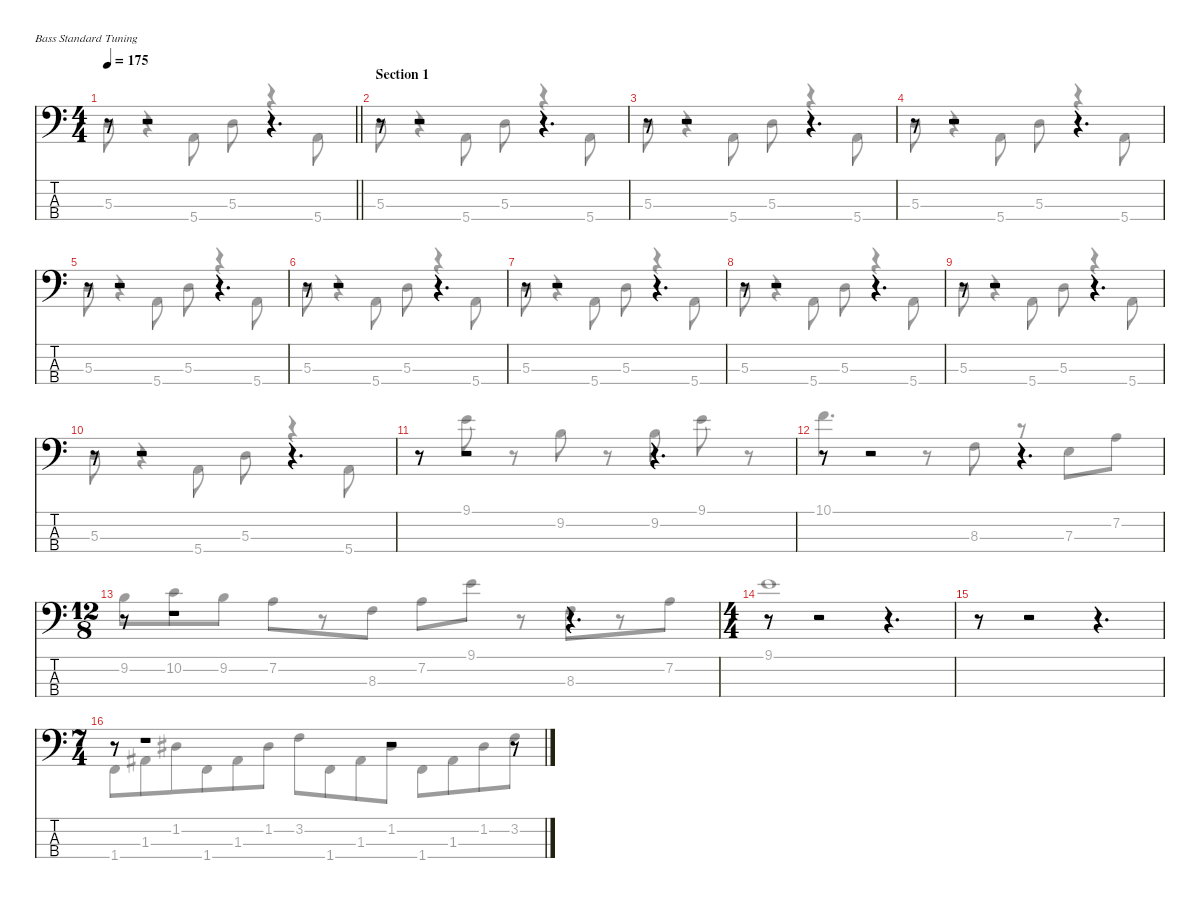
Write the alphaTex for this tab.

\defaultSystemsLayout 4
\hideDynamics
\bracketExtendMode nobrackets
\singleTrackTrackNamePolicy hidden
\multiTrackTrackNamePolicy hidden
\firstSystemTrackNameMode fullname
\firstSystemTrackNameOrientation horizontal
\otherSystemsTrackNameOrientation horizontal
\track ("Track 2" "el.bs.") {instrument electricbassfinger}
\staff {score tabs}
\tuning (G2 D2 A1 E1)
\voice
\ts (4 4)
\beaming (8 2 2 2 2)
\tempo 175
\clef f4
\barLineRight lightlight
\ks c
r.8{dy mf beam Up} r.2{beam Up} r.4{d beam Up} |
\section ("" "Section 1")
r.8{beam Up} r.2{beam Up} r.4{d beam Up} |
r.8{beam Up} r.2{beam Up} r.4{d beam Up} |
r.8{beam Up} r.2{beam Up} r.4{d beam Up} |
r.8{beam Up} r.2{beam Up} r.4{d beam Up} |
r.8{beam Up} r.2{beam Up} r.4{d beam Up} |
r.8{beam Up} r.2{beam Up} r.4{d beam Up} |
r.8{beam Up} r.2{beam Up} r.4{d beam Up} |
r.8{beam Up} r.2{beam Up} r.4{d beam Up} |
r.8{beam Up} r.2{beam Up} r.4{d beam Up} |
r.8{beam Up} r.2{beam Up} r.4{d beam Up} |
r.8{beam Up} r.2{beam Up} r.4{d beam Up} |
\ts (12 8)
\beaming (8 3 3 3 3)
r.8{beam Up} r.1{beam Up} r.4{d beam Up} |
\ts (4 4)
\beaming (8 2 2 2 2)
r.8{beam Up} r.2{beam Up} r.4{d beam Up} |
r.8{beam Down} r.2{beam Down} r.4{d beam Down} |
\ts (7 4)
\beaming (8 6 4 4)
r.8{beam Up} r.1{beam Up} r.2{beam Up} r.8{beam Up}
\voice
\clef f4
\ottava regular
\simile none
\barLineRight lightlight
\ks c
5.3.8{dy f beam Down} r.4{beam Down} 5.4.8{beam Down} 5.3.8{beam Down} r.4{beam Down} 5.4.8{beam Down} |
5.3.8{beam Down} r.4{beam Down} 5.4.8{beam Down} 5.3.8{beam Down} r.4{beam Down} 5.4.8{beam Down} |
5.3.8{beam Down} r.4{beam Down} 5.4.8{beam Down} 5.3.8{beam Down} r.4{beam Down} 5.4.8{beam Down} |
5.3.8{beam Down} r.4{beam Down} 5.4.8{beam Down} 5.3.8{beam Down} r.4{beam Down} 5.4.8{beam Down} |
5.3.8{beam Down} r.4{beam Down} 5.4.8{beam Down} 5.3.8{beam Down} r.4{beam Down} 5.4.8{beam Down} |
5.3.8{beam Down} r.4{beam Down} 5.4.8{beam Down} 5.3.8{beam Down} r.4{beam Down} 5.4.8{beam Down} |
5.3.8{beam Down} r.4{beam Down} 5.4.8{beam Down} 5.3.8{beam Down} r.4{beam Down} 5.4.8{beam Down} |
5.3.8{beam Down} r.4{beam Down} 5.4.8{beam Down} 5.3.8{beam Down} r.4{beam Down} 5.4.8{beam Down} |
5.3.8{beam Down} r.4{beam Down} 5.4.8{beam Down} 5.3.8{beam Down} r.4{beam Down} 5.4.8{beam Down} |
5.3.8{beam Down} r.4{beam Down} 5.4.8{beam Down} 5.3.8{beam Down} r.4{beam Down} 5.4.8{beam Down} |
r.8{beam Down} 9.1.8{beam Down} r.8{beam Down} 9.2.8{beam Down} r.8{beam Down} 9.2.8{beam Down} 9.1.8{beam Down} r.8{beam Down} |
10.1.4{d beam Down} r.8{beam Down} 8.3.8{beam Down} r.8{beam Down} 7.3.8{beam Down} 7.2.8{beam Down} |
9.2.8{beam Down} 10.2.8{beam Down} 9.2.8{beam Down} 7.2.8{beam Down} r.8{beam Down} 8.3.8{beam Down} 7.2.8{beam Down} 9.1.8{beam Down} r.8{beam Down} 8.3.8{beam Down} r.8{beam Down} 7.2.8{beam Down} |
9.1.1{beam Down} |
|
1.4.8{beam Down} 1.3{acc #}.8{beam Down} 1.2{acc #}.8{beam Down} 1.4.8{beam Down} 1.3{acc #}.8{beam Down} 1.2{acc #}.8{beam Down} 3.2.8{beam Down} 1.4.8{beam Down} 1.3{acc #}.8{beam Down} 1.2{acc #}.8{beam Down} 1.4.8{beam Down} 1.3{acc #}.8{beam Down} 1.2{acc #}.8{beam Down} 3.2.8{beam Down}
